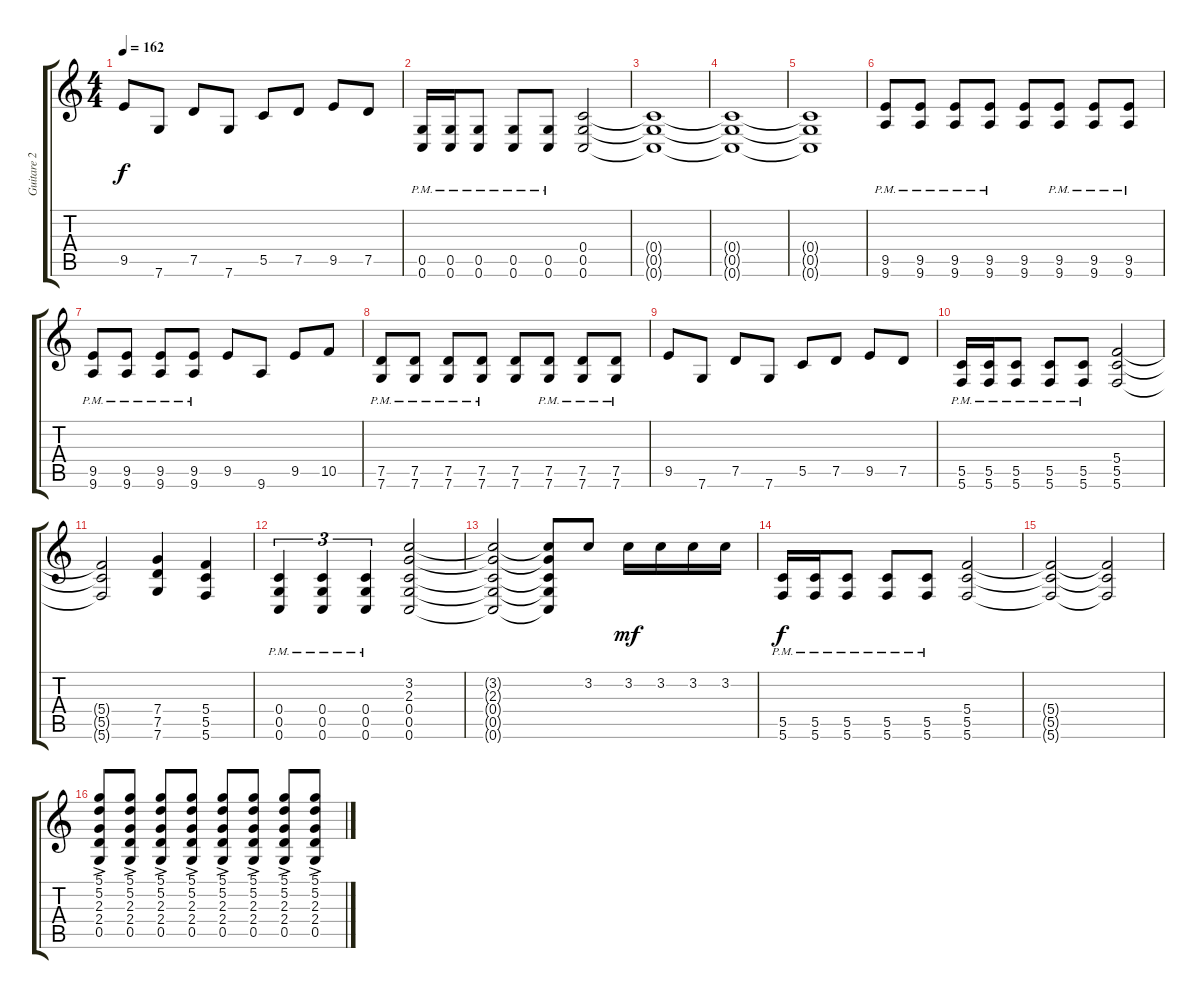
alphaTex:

\track ("Guitare 2" "Guitare 2") {instrument distortionguitar}
\staff {score tabs}
\tuning (D4 A3 F3 C3 G2 C2) {hide}
\ts (4 4)
\tempo 162
\clef g2
\ks c
9.5.8{dy f} 7.6.8 7.5.8 7.6.8 5.5.8 7.5.8 9.5.8 7.5.8 |
(0.5{pm} 0.6{pm}).16 (0.5{pm} 0.6{pm}).16 (0.5{pm} 0.6{pm}).8 (0.5{pm} 0.6{pm}).8 (0.5{pm} 0.6{pm}).8 (0.4 0.5 0.6).2 |
(0.4{t} 0.5{t} 0.6{t}).1 |
(0.4{t} 0.5{t} 0.6{t}).1 |
(0.4{t} 0.5{t} 0.6{t}).1 |
(9.5{pm} 9.6{pm}).8 (9.5{pm} 9.6{pm}).8 (9.5{pm} 9.6{pm}).8 (9.5{pm} 9.6{pm}).8 (9.5 9.6).8 (9.5{pm} 9.6{pm}).8 (9.5{pm} 9.6{pm}).8 (9.5{pm} 9.6{pm}).8 |
(9.5{pm} 9.6{pm}).8 (9.5{pm} 9.6{pm}).8 (9.5{pm} 9.6{pm}).8 (9.5{pm} 9.6{pm}).8 9.5.8 9.6.8 9.5.8 10.5.8 |
(7.5{pm} 7.6{pm}).8 (7.5{pm} 7.6{pm}).8 (7.5{pm} 7.6{pm}).8 (7.5{pm} 7.6{pm}).8 (7.5 7.6).8 (7.5{pm} 7.6{pm}).8 (7.5{pm} 7.6{pm}).8 (7.5{pm} 7.6{pm}).8 |
9.5.8 7.6.8 7.5.8 7.6.8 5.5.8 7.5.8 9.5.8 7.5.8 |
(5.5{pm} 5.6{pm}).16 (5.5{pm} 5.6{pm}).16 (5.5{pm} 5.6{pm}).8 (5.5{pm} 5.6{pm}).8 (5.5{pm} 5.6{pm}).8 (5.4 5.5 5.6).2 |
(5.4{t} 5.5{t} 5.6{t}).2 (7.4 7.5 7.6).4 (5.4 5.5 5.6).4 |
(0.4{pm} 0.5{pm} 0.6{pm}).4{tu (3 2)} (0.4{pm} 0.5{pm} 0.6{pm}).4{tu (3 2)} (0.4{pm} 0.5{pm} 0.6{pm}).4{tu (3 2)} (3.2 2.3 0.4 0.5 0.6).2 |
(3.2{t} 2.3{t} 0.4{t} 0.5{t} 0.6{t}).2 (3.2{t} 2.3{t} 0.4{t} 0.5{t} 0.6{t}).8 3.2.8 3.2.16{dy mf} 3.2.16 3.2.16 3.2.16 |
(5.5{pm} 5.6{pm}).16{dy f} (5.5{pm} 5.6{pm}).16 (5.5{pm} 5.6{pm}).8 (5.5{pm} 5.6{pm}).8 (5.5{pm} 5.6{pm}).8 (5.4 5.5 5.6).2 |
(5.4{t} 5.5{t} 5.6{t}).2 (5.4{t} 5.5{t} 5.6{t}).2 |
(5.1{ac} 5.2 2.3 2.4 0.5).8 (5.1{ac} 5.2 2.3 2.4 0.5).8 (5.1{ac} 5.2 2.3 2.4 0.5).8 (5.1{ac} 5.2 2.3 2.4 0.5).8 (5.1{ac} 5.2 2.3 2.4 0.5).8 (5.1{ac} 5.2 2.3 2.4 0.5).8 (5.1{ac} 5.2 2.3 2.4 0.5).8 (5.1{ac} 5.2 2.3 2.4 0.5).8
